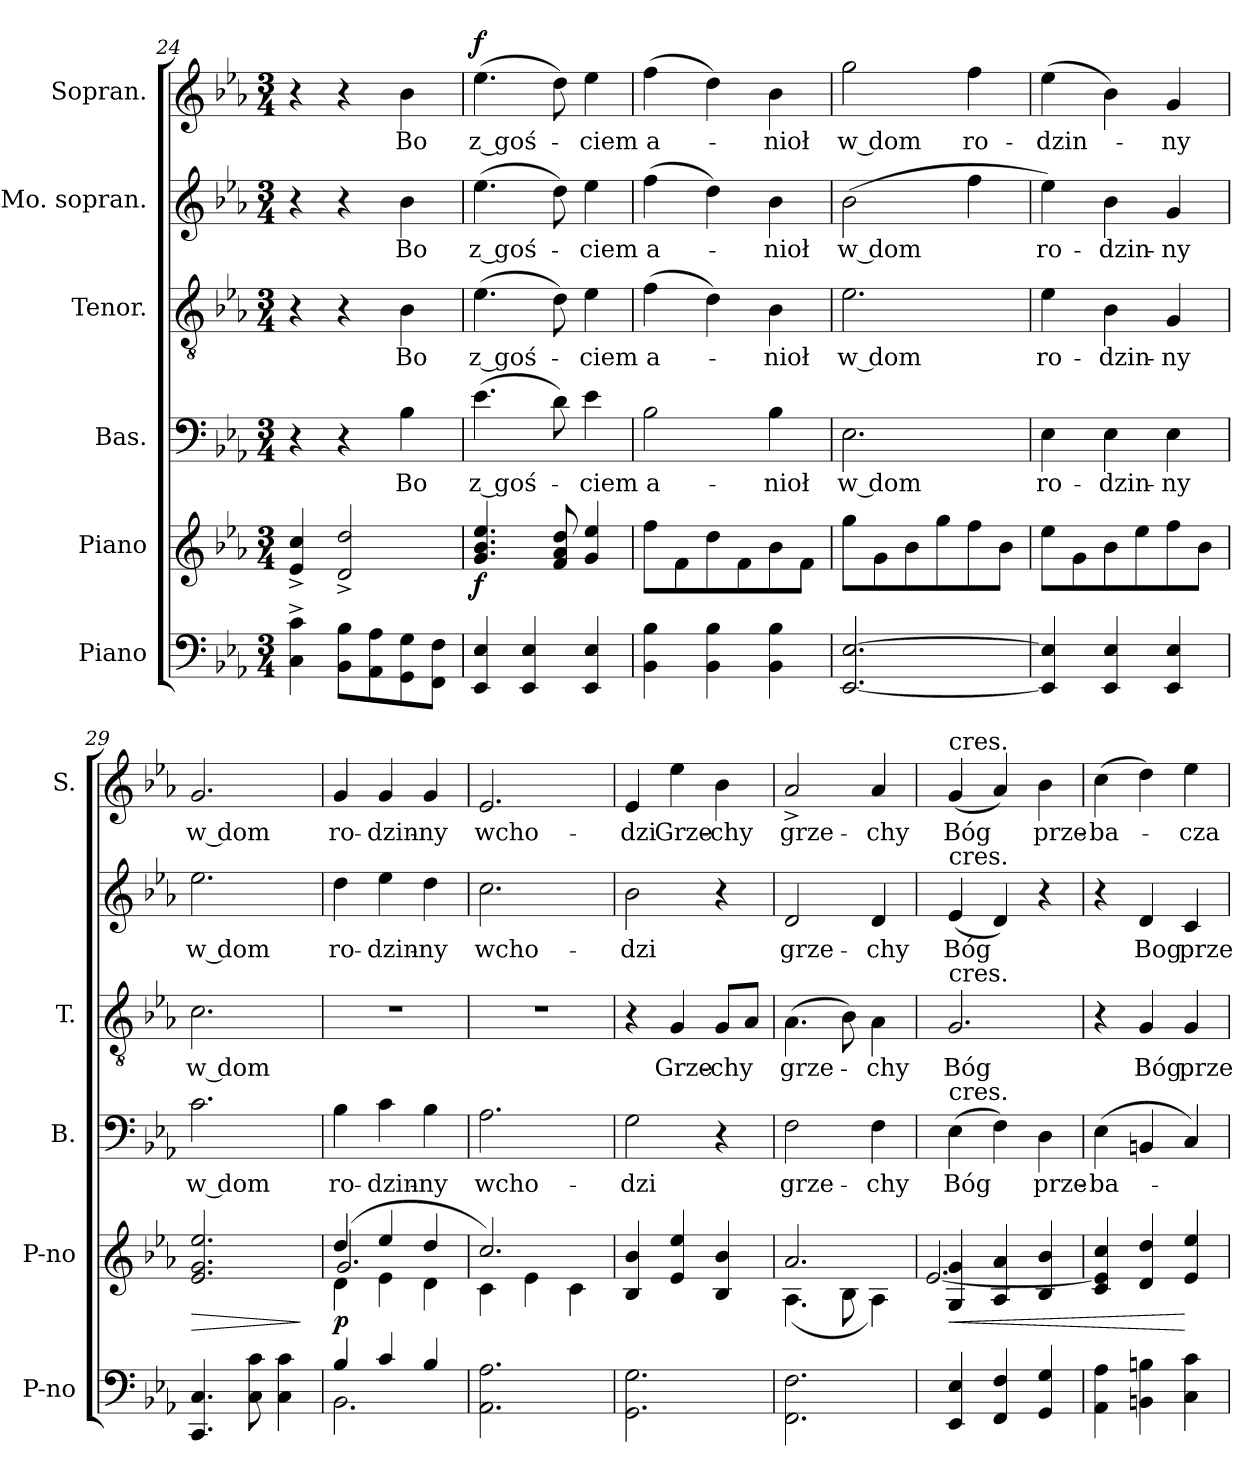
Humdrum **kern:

**kern	**kern	**dynam	**kern	**text	**kern	**text	**kern	**text	**kern	**text	**dynam
*part6	*part5	*part5	*part4	*part4	*part3	*part3	*part2	*part2	*part1	*part1	*part1
*staff6	*staff5	*staff5	*staff4	*staff4	*staff3	*staff3	*staff2	*staff2	*staff1	*staff1	*staff1
*I"Piano	*I"Piano	*	*I"Bas.	*	*I"Tenor.	*	*I"Mo. sopran.	*	*I"Sopran.	*	*
*I'P-no	*I'P-no	*	*I'B.	*	*I'T.	*	*	*	*I'S.	*	*
*clefF4	*clefG2	*	*clefF4	*	*clefGv2	*	*clefG2	*	*clefG2	*	*
*k[b-e-a-]	*k[b-e-a-]	*	*k[b-e-a-]	*	*k[b-e-a-]	*	*k[b-e-a-]	*	*k[b-e-a-]	*	*
*E-:	*E-:	*	*E-:	*	*E-:	*	*E-:	*	*E-:	*	*
*M3/4	*M3/4	*	*M3/4	*	*M3/4	*	*M3/4	*	*M3/4	*	*
=24	=24	=24	=24	=24	=24	=24	=24	=24	=24	=24	=24
4C^<\ 4c^<\	4e-^/ 4cc^/	.	4r	.	4r	.	4r	.	4r	.	.
8BB-\ 8B-\L	2d^/ 2dd^/	.	4r	.	4r	.	4r	.	4r	.	.
8AA-\ 8A-\	.	.	.	.	.	.	.	.	.	.	.
8GG\ 8G\	.	.	4B-\	Bo	4B-\	Bo	4b-\	Bo	4b-\	Bo	.
8FF\ 8F\J	.	.	.	.	.	.	.	.	.	.	.
=25	=25	=25	=25	=25	=25	=25	=25	=25	=25	=25	=25
!	!	!	!	!	!	!	!	!	!	!	!LO:DY:a
4EE-/ 4E-/	4.g/ 4.b-/ 4.ee-/	f	(4.e-\	z goś-	(4.e-\	z goś-	(4.ee-\	z goś-	(4.ee-\	z goś-	f
4EE-/ 4E-/	.	.	.	.	.	.	.	.	.	.	.
.	8f/ 8a-/ 8dd/	.	8d\)	.	8d\)	.	8dd\)	.	8dd\)	.	.
4EE-/ 4E-/	4g/ 4ee-/	.	4e-\	-ciem	4e-\	-ciem	4ee-\	-ciem	4ee-\	-ciem	.
=26	=26	=26	=26	=26	=26	=26	=26	=26	=26	=26	=26
4BB-\ 4B-\	8ff\L	.	2B-\	a-	(4f\	a-	(4ff\	a-	(4ff\	a-	.
.	8f\	.	.	.	.	.	.	.	.	.	.
4BB-\ 4B-\	8dd\	.	.	.	4d\)	.	4dd\)	.	4dd\)	.	.
.	8f\	.	.	.	.	.	.	.	.	.	.
4BB-\ 4B-\	8b-\	.	4B-\	-nioł	4B-\	-nioł	4b-\	-nioł	4b-\	-nioł	.
.	8f\J	.	.	.	.	.	.	.	.	.	.
=27	=27	=27	=27	=27	=27	=27	=27	=27	=27	=27	=27
[2.EE-/ [2.E-/	8gg\L	.	2.E-\	w dom	2.e-\	w dom	(2b-\	w dom	2gg\	w dom	.
.	8g\	.	.	.	.	.	.	.	.	.	.
.	8b-\	.	.	.	.	.	.	.	.	.	.
.	8gg\	.	.	.	.	.	.	.	.	.	.
.	8ff\	.	.	.	.	.	4ff\	.	4ff\	ro-	.
.	8b-\J	.	.	.	.	.	.	.	.	.	.
=28	=28	=28	=28	=28	=28	=28	=28	=28	=28	=28	=28
4EE-]/ 4E-]/	8ee-\L	.	4E-\	ro-	4e-\	ro-	4ee-\)	ro-	(4ee-\	-dzin-	.
.	8g\	.	.	.	.	.	.	.	.	.	.
4EE-/ 4E-/	8b-\	.	4E-\	-dzin-	4B-\	-dzin-	4b-\	-dzin-	4b-\)	.	.
.	8ee-\	.	.	.	.	.	.	.	.	.	.
4EE-/ 4E-/	8ff\	.	4E-\	-ny	4G/	-ny	4g/	-ny	4g/	-ny	.
.	8b-\J	.	.	.	.	.	.	.	.	.	.
=29	=29	=29	=29	=29	=29	=29	=29	=29	=29	=29	=29
!	!	!LO:HP:b	!	!	!	!	!	!	!	!	!
4.CC/ 4.C/	2.e-/ 2.g/ 2.ee-/	>	2.c\	w dom	2.c\	w dom	2.ee-\	w dom	2.g/	w dom	.
8C\ 8c\	.	.	.	.	.	.	.	.	.	.	.
4C\ 4c\	.	.	.	.	.	.	.	.	.	.	.
.	.	]	.	.	.	.	.	.	.	.	.
=30	=30	=30	=30	=30	=30	=30	=30	=30	=30	=30	=30
*^	*^	*	*	*	*	*	*	*	*	*	*
*	*	*	*^	*	*	*	*	*	*	*	*	*	*
4B-/	2.BB-\	(4dd/	4d\	2.g/	p	4B-\	ro-	2.r	.	4dd\	ro-	4g/	ro-	.
4c/	.	4ee-/	4e-\	.	.	4c\	-dzin-	.	.	4ee-\	-dzin-	4g/	-dzin-	.
4B-/	.	4dd/	4d\	.	.	4B-\	-ny	.	.	4dd\	-ny	4g/	-ny	.
*v	*v	*	*	*	*	*	*	*	*	*	*	*	*	*
*	*	*v	*v	*	*	*	*	*	*	*	*	*	*
=31	=31	=31	=31	=31	=31	=31	=31	=31	=31	=31	=31	=31
2.AA-\ 2.A-\	2.cc/)	4c\	.	2.A-\	wcho-	2.r	.	2.cc\	wcho-	2.e-/	wcho-	.
.	.	4e-\	.	.	.	.	.	.	.	.	.	.
.	.	4c\	.	.	.	.	.	.	.	.	.	.
*	*v	*v	*	*	*	*	*	*	*	*	*	*
=32	=32	=32	=32	=32	=32	=32	=32	=32	=32	=32	=32
2.GG\ 2.G\	4B-/ 4b-/	.	2G\	-dzi	4r	.	2b-\	-dzi	4e-/	-dzi	.
.	4e-/ 4ee-/	.	.	.	4G/	Grze-	.	.	4ee-\	Grze-	.
.	4B-/ 4b-/	.	4r	.	8G/L	-chy	4r	.	4b-\	-chy	.
.	.	.	.	.	8A-/J	.	.	.	.	.	.
=33	=33	=33	=33	=33	=33	=33	=33	=33	=33	=33	=33
*	*^	*	*	*	*	*	*	*	*	*	*
2.FF\ 2.F\	2.a-/	(4.A-\	.	2F\	grze-	(4.A-\	grze-	2d/	grze-	2a-^>/	grze-	.
.	.	8B-\	.	.	.	8B-\)	.	.	.	.	.	.
.	.	4A-\)	.	4F\	-chy	4A-\	-chy	4d/	-chy	4a-/	-chy	.
=34	=34	=34	=34	=34	=34	=34	=34	=34	=34	=34	=34	=34
!	!	!	!	!	!	!	!	!	!	!LO:TX:a:t=cres.	!	!
!	!	!	!	!	!	!	!	!LO:TX:a:t=cres.	!	!	!	!
!	!	!	!	!	!	!LO:TX:a:t=cres.	!	!	!	!	!	!
!	!	!	!	!LO:TX:a:t=cres.	!	!	!	!	!	!	!	!
!	!	!	!LO:HP:b	!	!	!	!	!	!	!	!	!
4EE-/ 4E-/	4G/ 4g/	[2.e-/	<	(4E-\	Bóg	2.G/	Bóg	(4e-/	Bóg	(4g/	Bóg	.
4FF/ 4F/	4A-/ 4a-/	.	.	4F\)	.	.	.	4d/)	.	4a-/)	.	.
4GG/ 4G/	4B-/ 4b-/	.	.	4D\	prze-	.	.	4r	.	4b-\	prze-	.
*	*v	*v	*	*	*	*	*	*	*	*	*	*
=35	=35	=35	=35	=35	=35	=35	=35	=35	=35	=35	=35
4AA-\ 4A-\	4c/ 4e-]/ 4cc/	.	(4E-\	-ba-	4r	.	4r	.	(4cc\	-ba-	.
4BBn\ 4Bn\	4d/ 4dd/	.	4BBn/	.	4G/	Bóg	4d/	Bog	4dd\)	.	.
4C\ 4c\	4e-/ 4ee-/	[	4C/)	.	4G/	prze-	4c/	prze-	4ee-\	-cza	.
=	=	=	=	=	=	=	=	=	=	=	=
*-	*-	*-	*-	*-	*-	*-	*-	*-	*-	*-	*-
